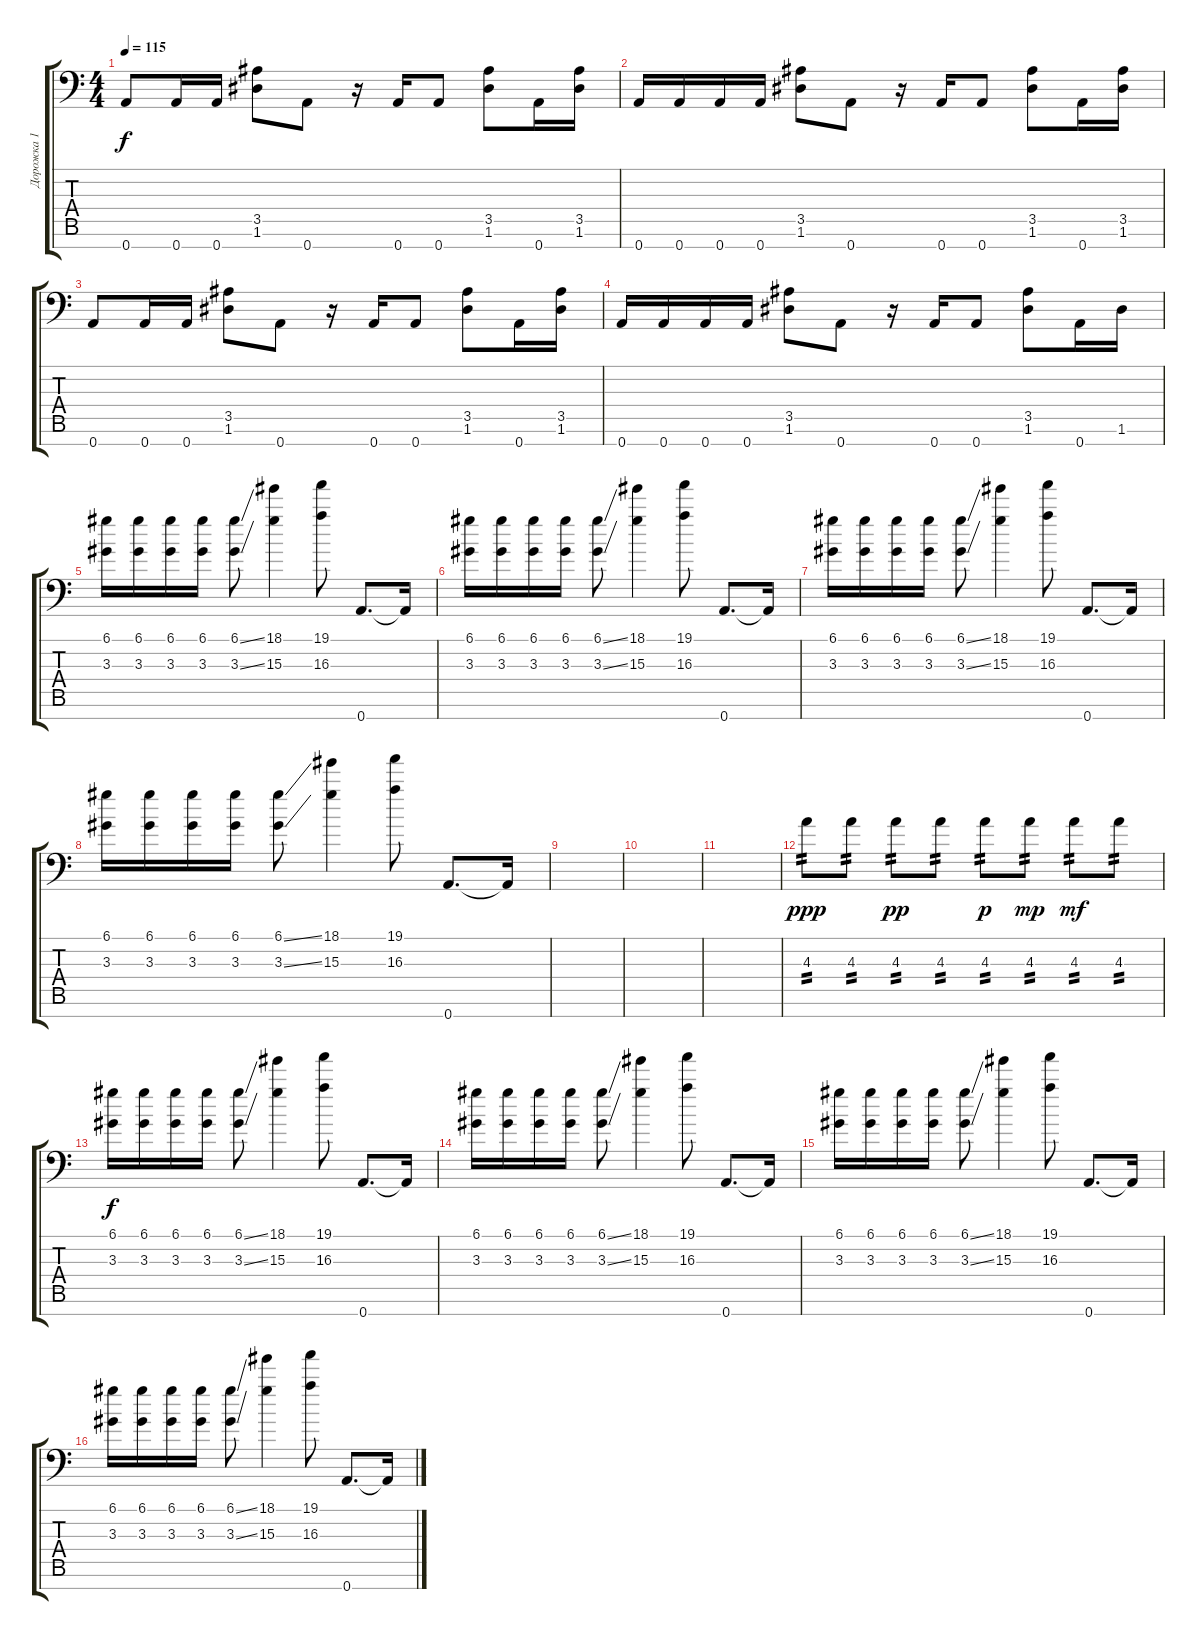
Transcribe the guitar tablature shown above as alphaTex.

\track ("Дорожка 1" "Дорожка 1") {instrument overdrivenguitar}
\staff {score tabs}
\tuning (D4 A3 F3 C3 G2 D2 A1) {hide}
\ts (4 4)
\tempo 115
\clef f4
\ks c
0.7.8{dy f} 0.7.16 0.7.16 (3.5 1.6).8 0.7.8 r.16 0.7.16 0.7.8 (3.5 1.6).8 0.7.16 (3.5 1.6).16 |
0.7.16 0.7.16 0.7.16 0.7.16 (3.5 1.6).8 0.7.8 r.16 0.7.16 0.7.8 (3.5 1.6).8 0.7.16 (3.5 1.6).16 |
0.7.8 0.7.16 0.7.16 (3.5 1.6).8 0.7.8 r.16 0.7.16 0.7.8 (3.5 1.6).8 0.7.16 (3.5 1.6).16 |
0.7.16 0.7.16 0.7.16 0.7.16 (3.5 1.6).8 0.7.8 r.16 0.7.16 0.7.8 (3.5 1.6).8 0.7.16 1.6.16 |
(6.1 3.3).16{volume 12} (6.1 3.3).16 (6.1 3.3).16 (6.1 3.3).16 (6.1{ss} 3.3{ss}).8 (18.1 15.3).4 (19.1 16.3).8 0.7.8{d} 0.7{t}.16 |
(6.1 3.3).16 (6.1 3.3).16 (6.1 3.3).16 (6.1 3.3).16 (6.1{ss} 3.3{ss}).8 (18.1 15.3).4 (19.1 16.3).8 0.7.8{d} 0.7{t}.16 |
(6.1 3.3).16 (6.1 3.3).16 (6.1 3.3).16 (6.1 3.3).16 (6.1{ss} 3.3{ss}).8 (18.1 15.3).4 (19.1 16.3).8 0.7.8{d} 0.7{t}.16 |
(6.1 3.3).16 (6.1 3.3).16 (6.1 3.3).16 (6.1 3.3).16 (6.1{ss} 3.3{ss}).8 (18.1 15.3).4 (19.1 16.3).8 0.7.8{d} 0.7{t}.16 |
|
|
|
4.3.8{tp 2 dy ppp volume 1} 4.3.8{tp 2} 4.3.8{tp 2 dy pp} 4.3.8{tp 2} 4.3.8{tp 2 dy p} 4.3.8{tp 2 dy mp} 4.3.8{tp 2 dy mf} 4.3.8{tp 2} |
(6.1 3.3).16{dy f volume 12} (6.1 3.3).16 (6.1 3.3).16 (6.1 3.3).16 (6.1{ss} 3.3{ss}).8 (18.1 15.3).4 (19.1 16.3).8 0.7.8{d} 0.7{t}.16 |
(6.1 3.3).16 (6.1 3.3).16 (6.1 3.3).16 (6.1 3.3).16 (6.1{ss} 3.3{ss}).8 (18.1 15.3).4 (19.1 16.3).8 0.7.8{d} 0.7{t}.16 |
(6.1 3.3).16 (6.1 3.3).16 (6.1 3.3).16 (6.1 3.3).16 (6.1{ss} 3.3{ss}).8 (18.1 15.3).4 (19.1 16.3).8 0.7.8{d} 0.7{t}.16 |
(6.1 3.3).16 (6.1 3.3).16 (6.1 3.3).16 (6.1 3.3).16 (6.1{ss} 3.3{ss}).8 (18.1 15.3).4 (19.1 16.3).8 0.7.8{d} 0.7{t}.16
